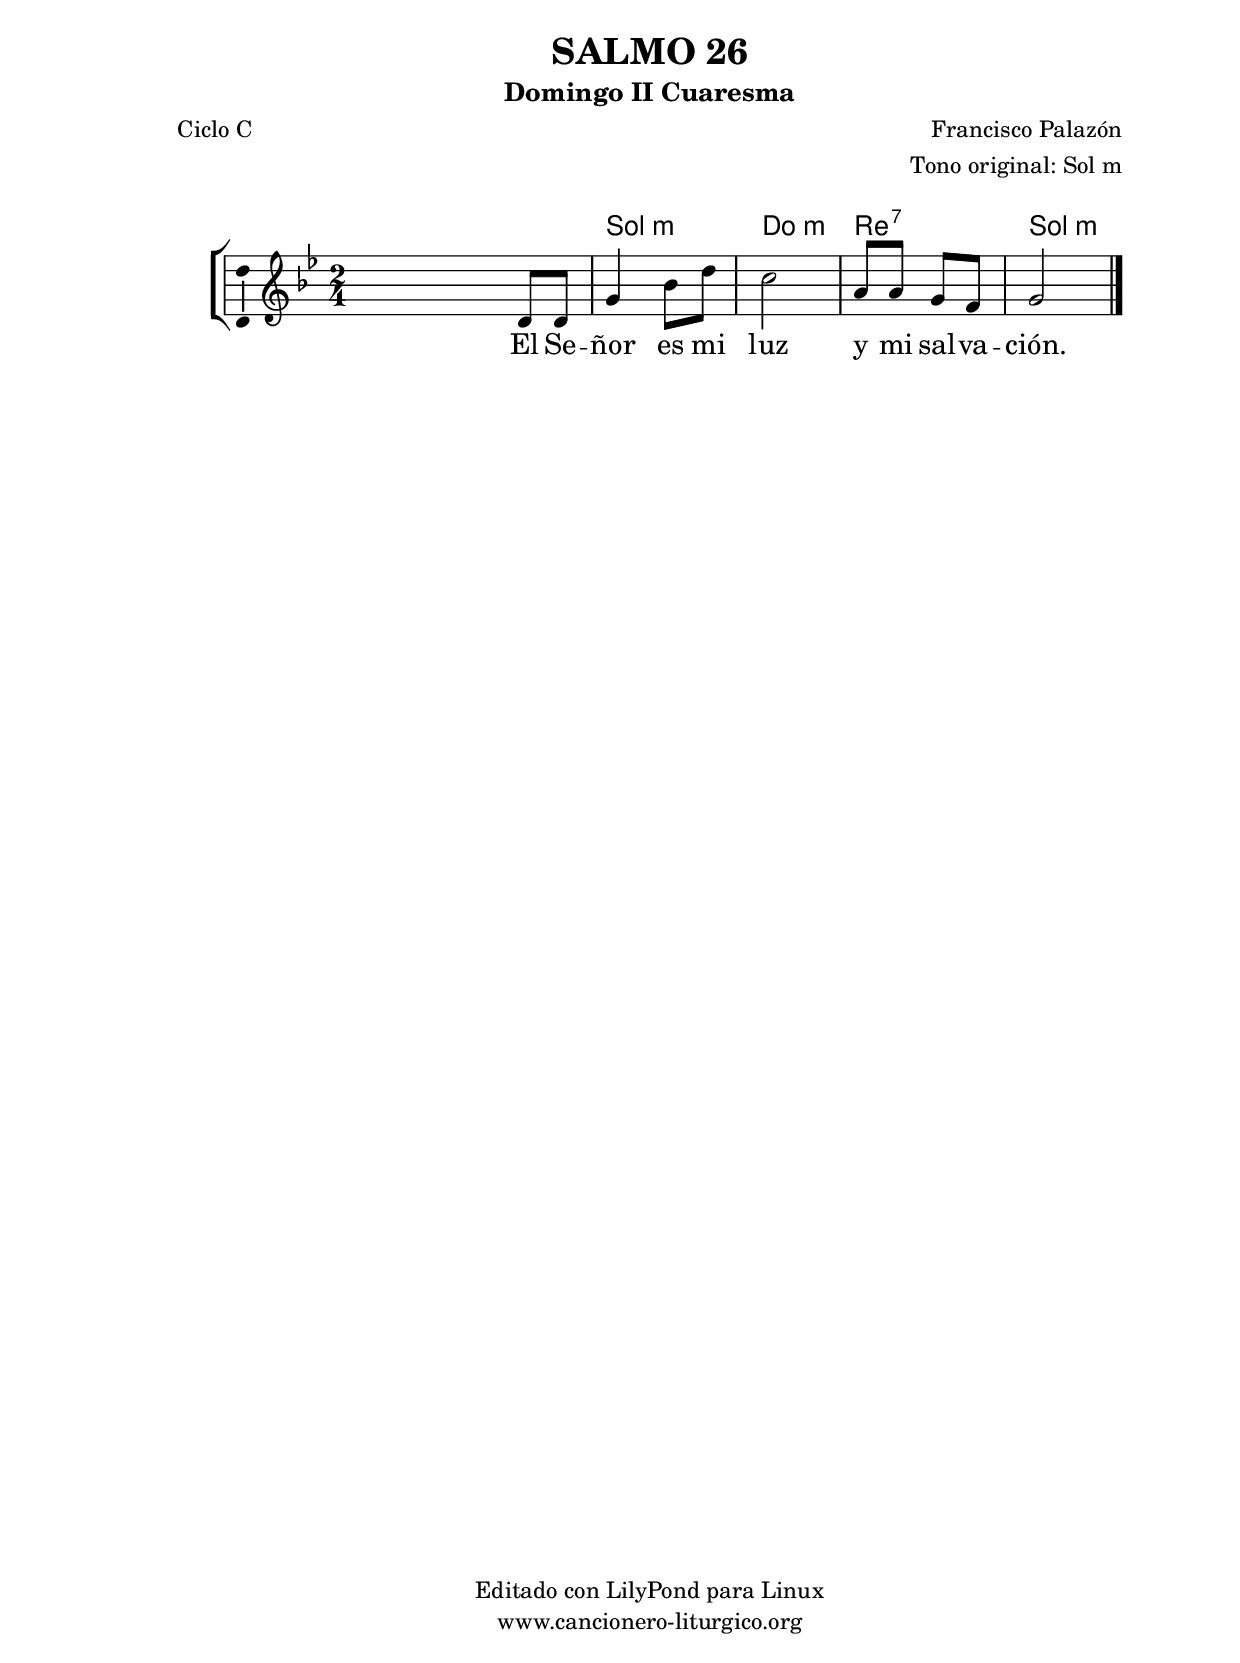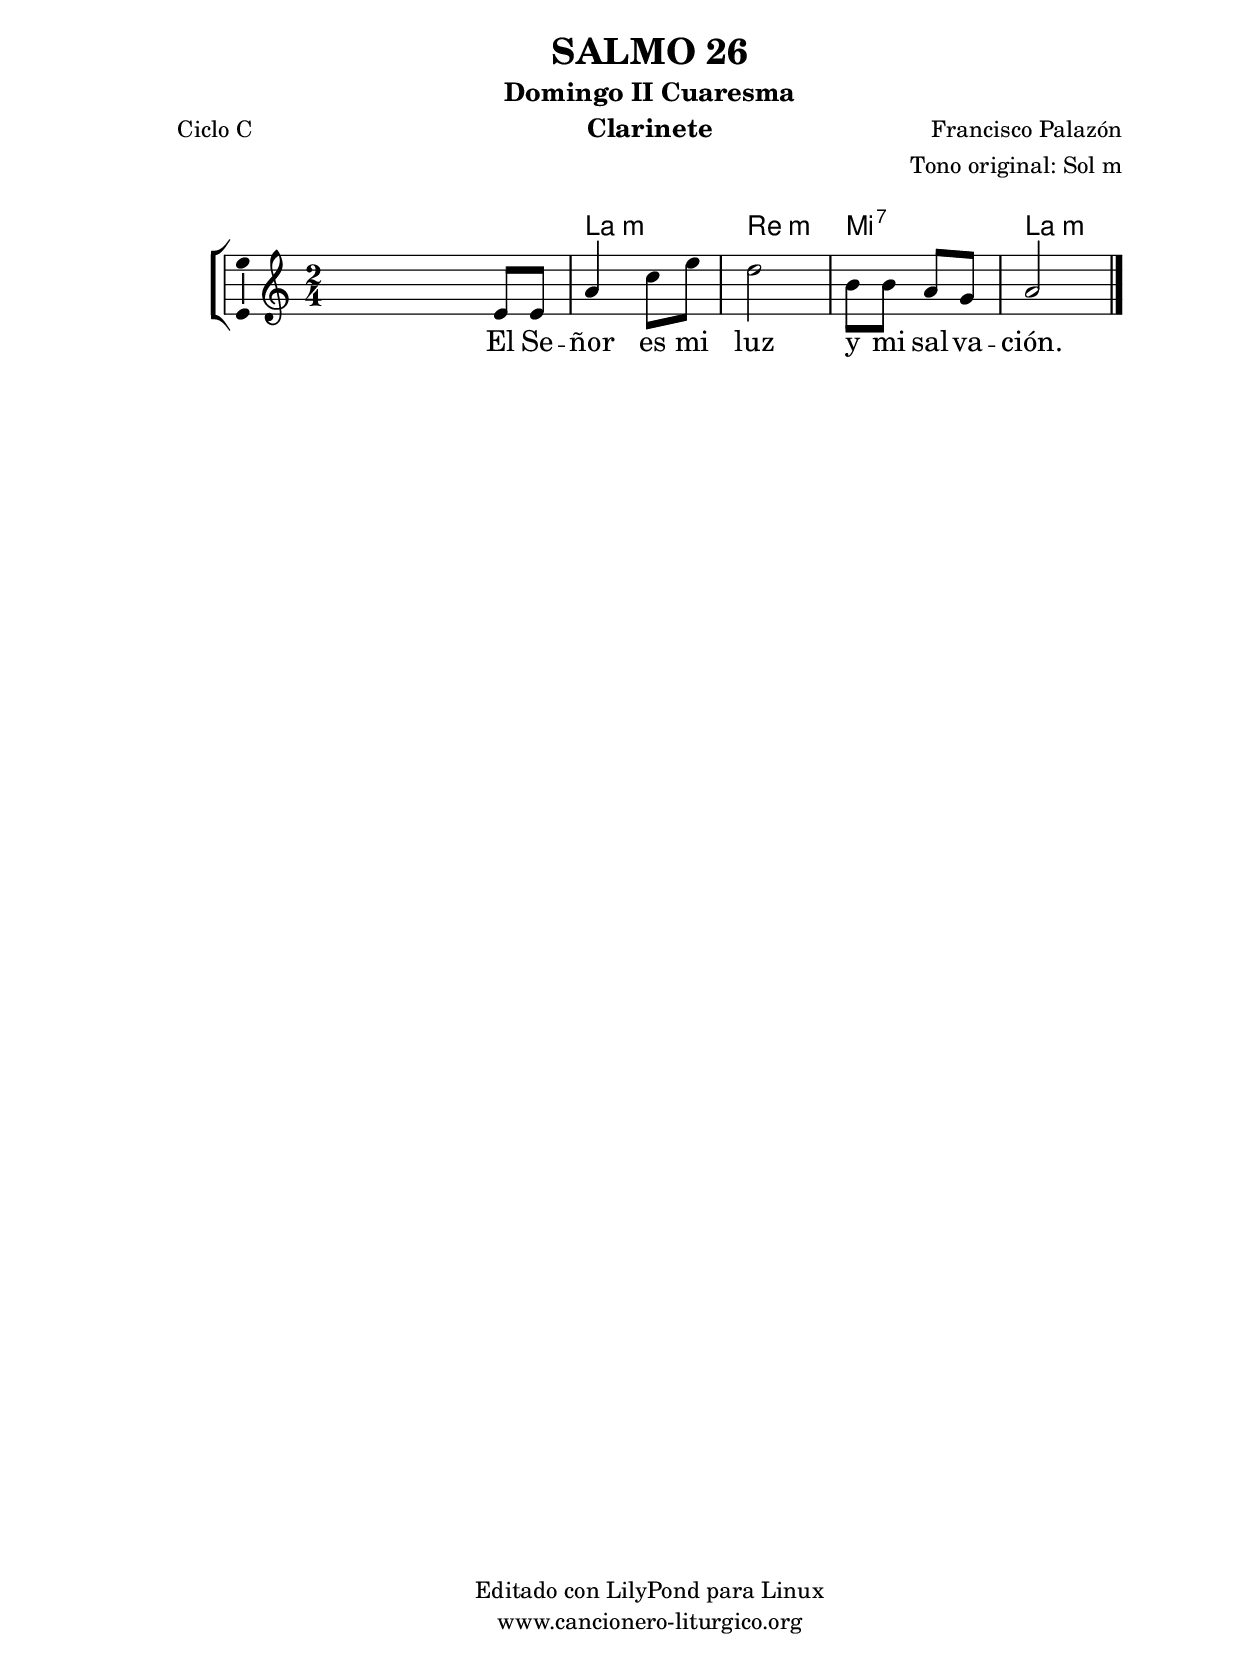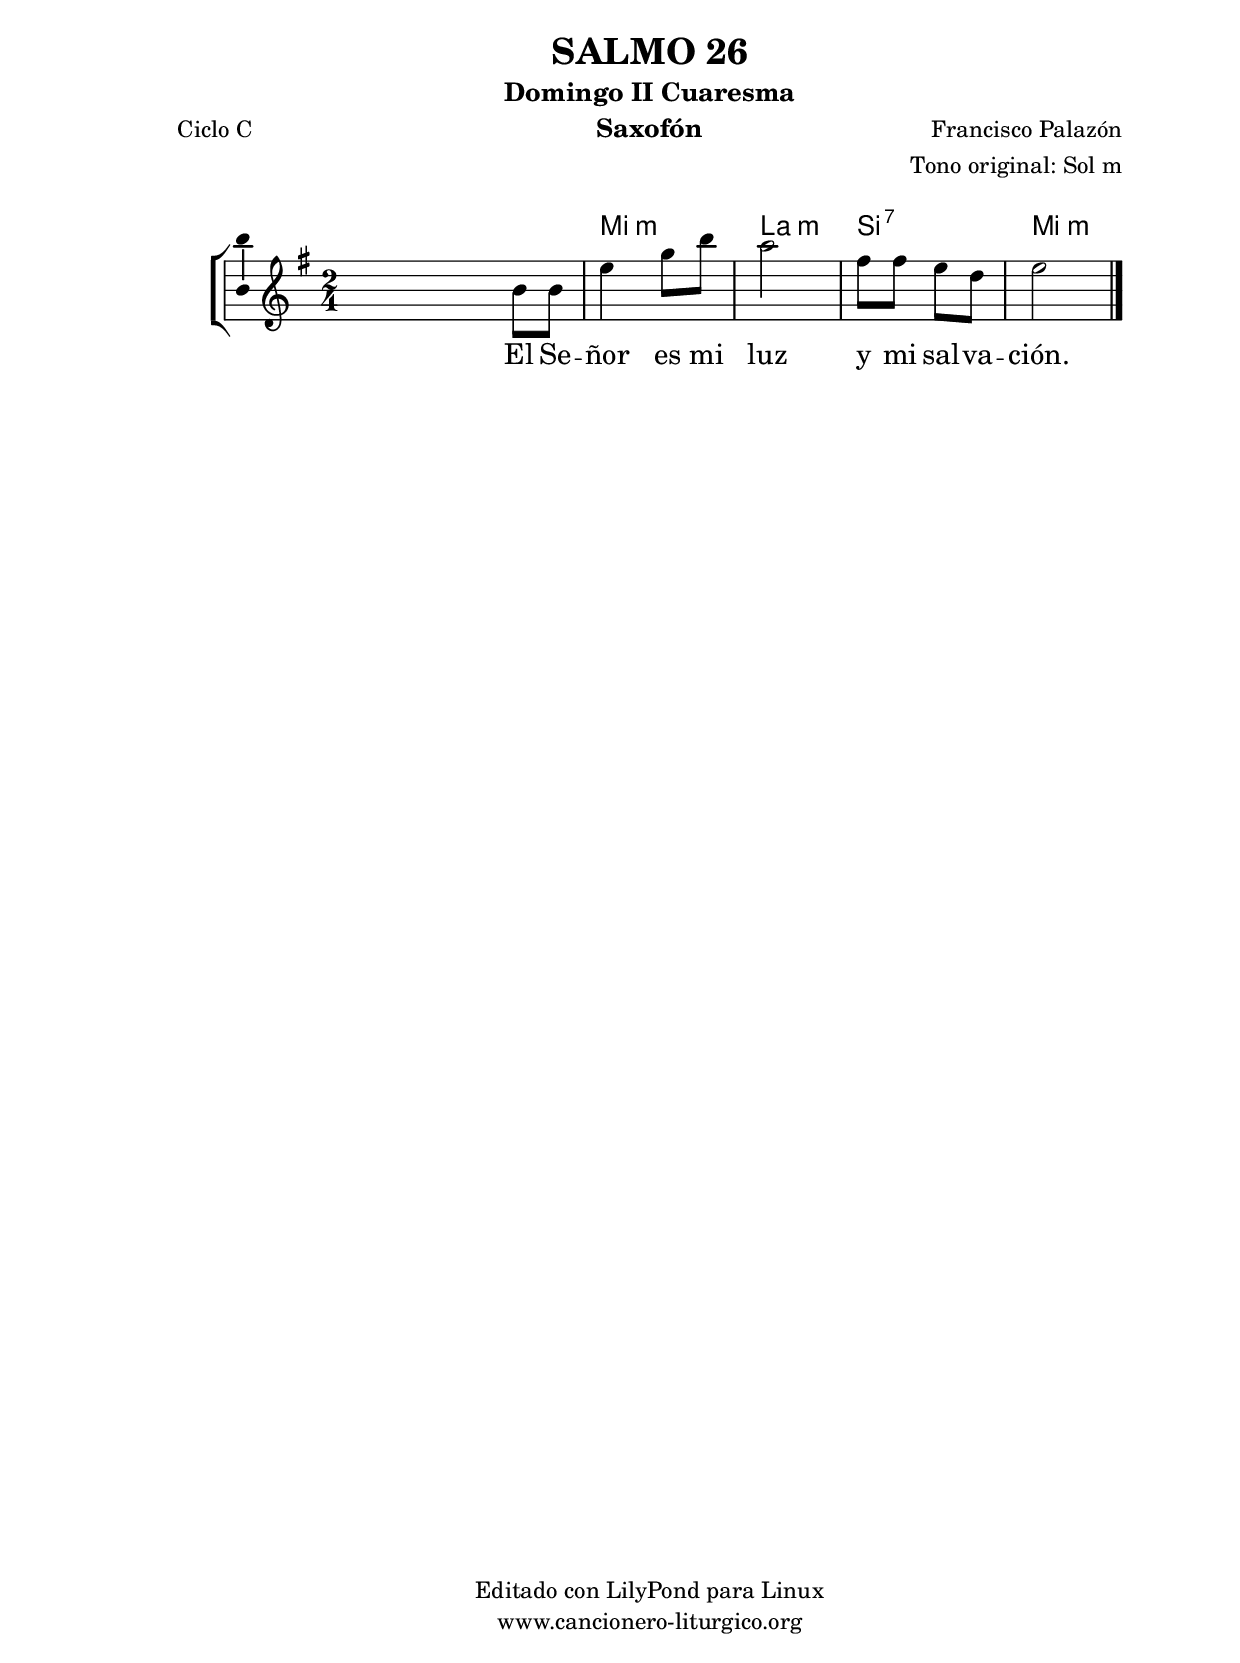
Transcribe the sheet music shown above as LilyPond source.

%
%para convertir .midi en .wav:
%timidity filename.midi -Ow -o finename.wav
%
%
%Para convertir de .wav a .mp3:
%lame -h -m j filename.wav
%
%
%para escuchar el midi:
%timidity nombrefichero.midi
%


%versión de lilypond para la que se ha escrito esta partitura:
\version "2.16.0"

	%Tamaño papel
	#(set-default-paper-size "a4")
	%Tamaño partitura
	#(set-global-staff-size 20)
	%No responde al pulsar sobre una nota
	#(ly:set-option 'point-and-click #f)

%parámetros del encabezamiento:
\header {
	title = "SALMO 26"
	subtitle = "Domingo II Cuaresma"
	composer = "Francisco Palazón"
	poet = "Ciclo C"
	meter = ""
	arranger = "Tono original: Sol m"
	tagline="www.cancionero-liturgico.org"
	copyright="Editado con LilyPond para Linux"
	}

%parámetros asociados al papel:
\paper  {
	oddHeaderMarkup = \markup {\fill-line { \on-the-fly #not-first-page \fromproperty #'header:title \on-the-fly #not-first-page \fromproperty #'header:composer }}
	evenHeaderMarkup = \markup {\fill-line { \fromproperty #'header:composer \fromproperty #'header:title }}
	#(set-paper-size "a4")
	print-page-number = ##f
	first-page-number = 1
	print-first-page-number = ##f
%	head-separation = 3.0 \cm
	top-margin = 2.0 \cm
	bottom-margin = 0.5\cm
%%%	bottom-margin = -1.0\cm
	left-margin = 3.0 \cm
	line-width = 16.0 \cm 
	indent = 8\mm
	interscoreline = 2.\mm
	between-system-space = 15\mm
%	para que las partituras no llenen la hoja:
	ragged-bottom = ##t
%	idem para la última hoja:
	ragged-last-bottom = ##f
%	para que las partituras llenen el ancho del papel:
	ragged-last = ##f
	after-title-space = 2.5 \cm
%page-count=1
%system-count=8

	%Flexible Vertical Spacing
%	markup-markup-spacing =
%	#'((basic-distance . 15) (minimum-distance . 15) (padding . 3))
	markup-system-spacing =
	#'((basic-distance . 15) (minimum-distance . 15) (padding . 3))
	system-system-spacing =
	#'((basic-distance . 15) (minimum-distance . 15) (padding . 3))
	score-system-spacing =
	#'((basic-distance . 15) (minimum-distance . 15) (padding . 5))
%	top-system-spacing = % header
%	#'((basic-distance . 8) (minimum-distance . 0) (padding . 3))
%	top-markup-spacing =
%	#'((basic-distance . 20) (minimum-distance . 20) (padding . 3))
	last-bottom-spacing = % footer
	#'((basic-distance . 5) (minimum-distance . 5) (padding . 3))
%	score-markup-spacing =
%	#'((basic-distance . 16) (minimum-distance . 13) (padding . 3))

	}


%parámetros que afectan a toda la partitura:
global =  {
	%clave de sol (G):
	\clef G
	%armadura:
%	\transpose g a
	\key g \minor
	\tempo 4=100
	\set Score.tempoHideNote = ##t
	}


acordes = {
	\italianChords
	\chordmode {
%	\transpose g a
{
s2 g2:m c:m d:7 g:m

	}
	}
}


melodia = 
{
%	\transpose g a
	\relative c'{
	\time 2/4

s4 d8 d
g4 bes8 d
c2
a8 a g f
g2

	\bar "|."
	}
	}


texto = \lyricmode {
El Se -- ñor es mi luz y mi sal -- va -- ción.
	}


acordesStaff = \context ChordNames = acordesStaff <<
	\set chordChanges = ##t
	\acordes
	>>


vozStaff = \context Voice = vozStaff
\with {\consists "Ambitus_engraver"}
<<
%	\set Staff.instrumentName = ""
%	\set Staff.shortInstrumentName = ""
%	\set Staff.midiInstrument = #"clarinet"
%	\set Staff.midiInstrument = #"cello"
%	\set Staff.midiInstrument = #"flute"
	\set Staff.midiInstrument = #"electric guitar (jazz)"
%	\set Staff.midiInstrument = #"english horn"
%	\set Staff.midiInstrument = #"violin"
%	\set Staff.midiInstrument = #"glockenspiel"
	\set Staff.midiMinimumVolume = #0.7
	\set Staff.midiMaximumVolume = #0.9
	\global
	\melodia
	>>


textoStaff = \context Lyrics = textoStaff <<
	\lyricsto vozStaff \texto
	>>

\book {
	\score {
		\context ChoirStaff {
			\override StaffGroup.SystemStartBracket #'collapse-height = #1
			\override Score.SystemStartBar #'collapse-height = #1
			<<
			\acordesStaff
			\vozStaff
			\textoStaff
			>>
			}
		\layout {
	    		\context {
				\Lyrics
				\override LyricText #'font-size = #2
				}
	   		 \context {
				\Score
				%fontSize = #3
				\override StaffSymbol #'staff-space = #(magstep +3)
				%\override Beam #'thickness = #0.55
				%\override SpacingSpanner #'spacing-increment = #1.0
				%\override Slur #'height-limit = #1.5
				}
			}
		}
	\score {
		\unfoldRepeats
		\context ChoirStaff {
			<<
			\acordesStaff
			\vozStaff
			>>
			}
		\midi {
	  		\context {
	  			\Score
				tempoWholesPerMinute = #(ly:make-moment 70 4)
				}
			}
		}
	}

%Partitura para clarinete
#(define output-suffix "C")
\book {
	\header{
		instrument = "Clarinete"
		}
	\score {
		\context ChoirStaff {
			\override StaffGroup.SystemStartBracket #'collapse-height = #1
			\override Score.SystemStartBar #'collapse-height = #1
\transpose c d
			<<
			\acordesStaff
			\vozStaff
			\textoStaff
			>>
			}
		\layout {
	    		\context {
				\Lyrics
				\override LyricText #'font-size = #2
				}
	   		 \context {
				\Score
				\override StaffSymbol #'staff-space = #(magstep +3)
				}
			}
		}
	}

%Partitura para saxofón
#(define output-suffix "S")
\book {
	\header{
		instrument = "Saxofón"
		}
	\score {
		\context ChoirStaff {
			\override StaffGroup.SystemStartBracket #'collapse-height = #1
			\override Score.SystemStartBar #'collapse-height = #1
\transpose c a
			<<
			\acordesStaff
			\vozStaff
			\textoStaff
			>>
			}
		\layout {
	    		\context {
				\Lyrics
				\override LyricText #'font-size = #2
				}
	   		 \context {
				\Score
				\override StaffSymbol #'staff-space = #(magstep +3)
				}
			}
		}
	}

